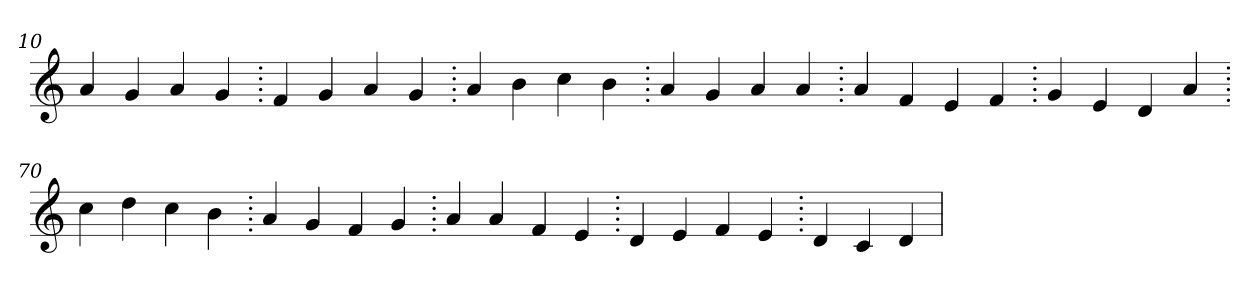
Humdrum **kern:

**kern
*part1
*staff1
*clefG2
=10.
4a
4g
4a
4g
=20.
4f
4g
4a
4g
=30.
4a
4b
4cc
4b
=40.
4a
4g
4a
4a
=50.
4a
4f
4e
4f
=60.
4g
4e
4d
4a
=70.
4cc
4dd
4cc
4b
=80.
4a
4g
4f
4g
=90.
4a
4a
4f
4e
=100.
4d
4e
4f
4e
=110.
4d
4c
4d
=
*-
